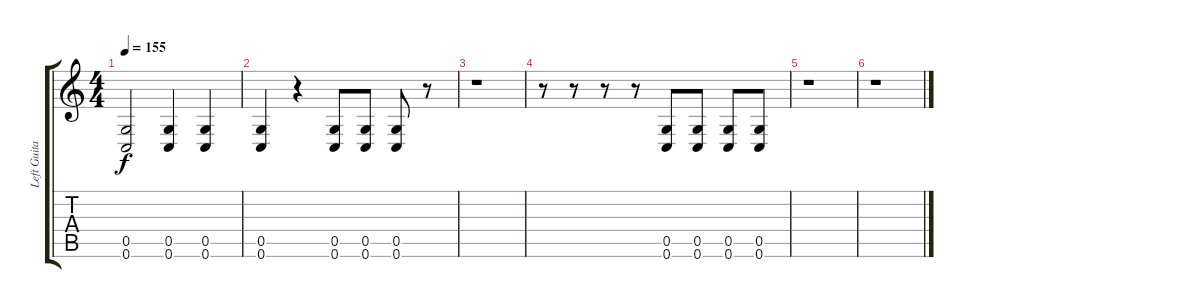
\track ("Left Guitar" "Left Guita") {instrument distortionguitar}
\staff {score tabs}
\tuning (D4 A3 F3 C3 G2 C2) {hide}
\ts (4 4)
\tempo 155
\clef g2
\ks c
(0.5 0.6).2{dy f} (0.5 0.6).4 (0.5 0.6).4 |
(0.5 0.6).4 r.4 (0.5 0.6).8 (0.5 0.6).8 (0.5 0.6).8 r.8 |
r.1 |
r.8 r.8 r.8 r.8 (0.5 0.6).8 (0.5 0.6).8 (0.5 0.6).8 (0.5 0.6).8 |
r.1 |
r.1
